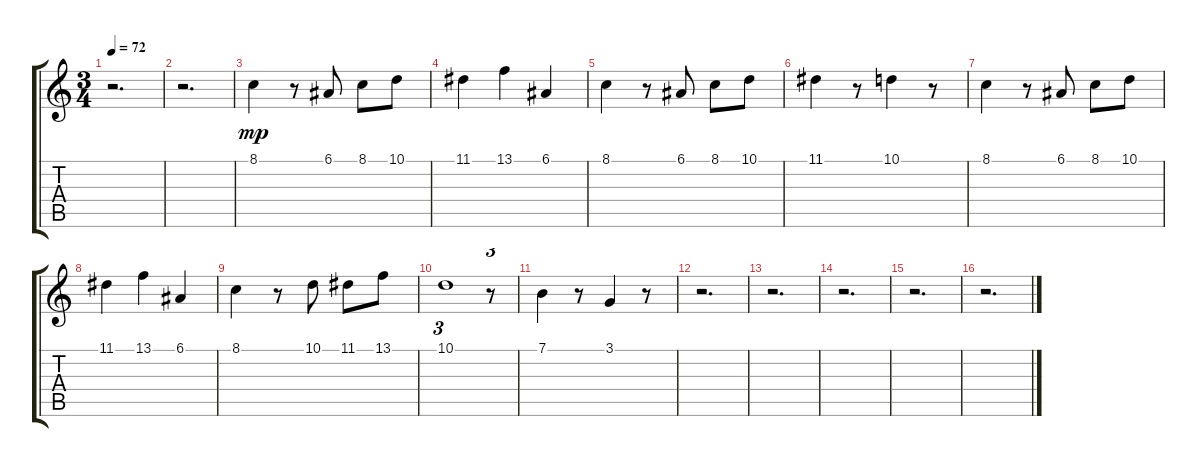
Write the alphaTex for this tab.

\track "" {instrument flute}
\staff {score tabs}
\tuning (E4 B3 G3 D3 A2 E2) {hide}
\ts (3 4)
\tempo 72
\clef g2
\ks c
r.2{d dy mp} |
r.2{d} |
8.1.4 r.8 6.1.8 8.1.8 10.1.8 |
11.1.4 13.1.4 6.1.4 |
8.1.4 r.8 6.1.8 8.1.8 10.1.8 |
11.1.4 r.8 10.1.4 r.8 |
8.1.4 r.8 6.1.8 8.1.8 10.1.8 |
11.1.4 13.1.4 6.1.4 |
8.1.4 r.8 10.1.8 11.1.8 13.1.8 |
10.1.1{tu (3 2)} r.8{tu (3 2)} |
7.1.4 r.8 3.1.4 r.8 |
r.2{d} |
r.2{d} |
r.2{d} |
r.2{d} |
r.2{d}
